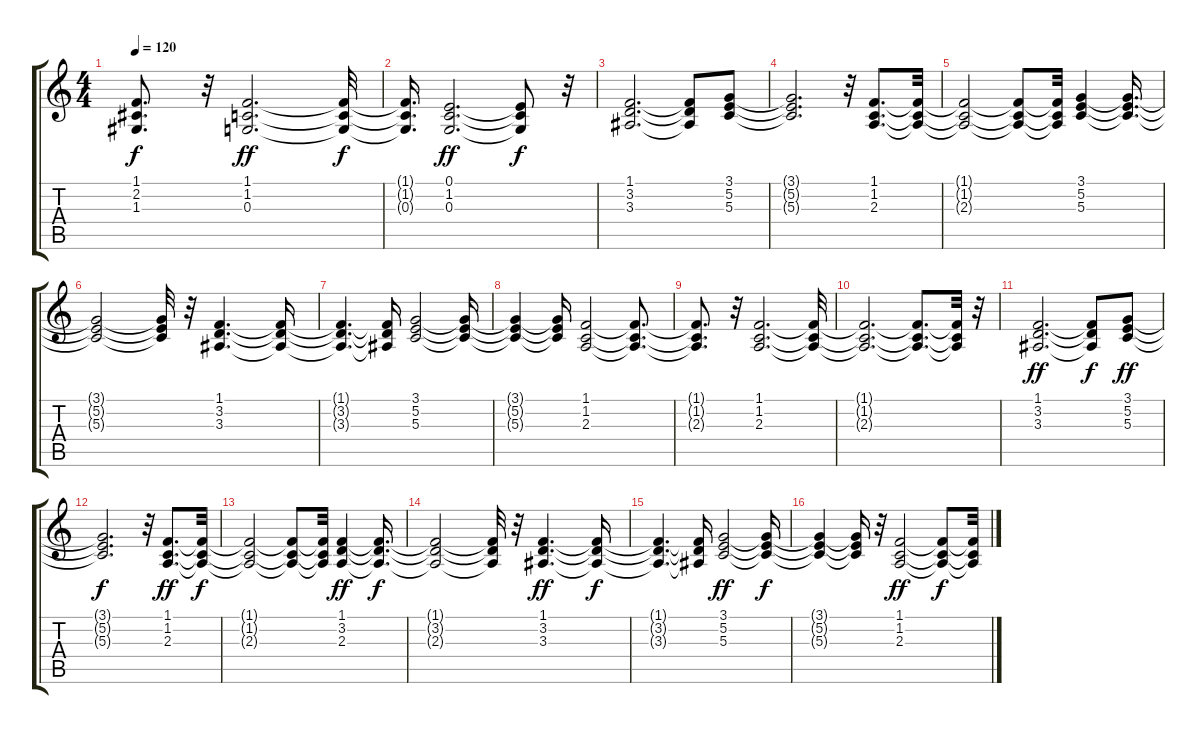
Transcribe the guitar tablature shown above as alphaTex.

\track "" {instrument electricpiano2}
\staff {score tabs}
\tuning (E4 B3 G3 D3 A2 E2) {hide}
\ts (4 4)
\tempo 120
\clef g2
\ks c
(1.1{t} 2.2{t} 1.3{t}).8{d dy f} r.32 (1.1 1.2 0.3).2{d dy ff} (1.1{t} 1.2{t} 0.3{t}).32{dy f} |
(1.1{t} 1.2{t} 0.3{t}).16{d} (0.1 1.2 0.3).2{d dy ff} (0.1{t} 1.2{t} 0.3{t}).8{dy f} r.32 |
(1.1 3.2 3.3).2{d instrument electricpiano2} (1.1{t} 3.2{t} 3.3{t}).8 (3.1 5.2 5.3).8 |
(3.1{t} 5.2{t} 5.3{t}).2{d} r.32 (1.1 1.2 2.3).8{d} (1.1{t} 1.2{t} 2.3{t}).32 |
(1.1{t} 1.2{t} 2.3{t}).2 (1.1{t} 1.2{t} 2.3{t}).8 (1.1{t} 1.2{t} 2.3{t}).32 (3.1 5.2 5.3).4 (3.1{t} 5.2{t} 5.3{t}).16{d} |
(3.1{t} 5.2{t} 5.3{t}).2 (3.1{t} 5.2{t} 5.3{t}).32 r.32 (1.1 3.2 3.3).4{d} (1.1{t} 3.2{t} 3.3{t}).16 |
(1.1{t} 3.2{t} 3.3{t}).4{d} (1.1{t} 3.2{t} 3.3{t}).16 (3.1 5.2 5.3).2 (3.1{t} 5.2{t} 5.3{t}).16 |
(3.1{t} 5.2{t} 5.3{t}).4 (3.1{t} 5.2{t} 5.3{t}).16 (1.1 1.2 2.3).2 (1.1{t} 1.2{t} 2.3{t}).8{d} |
(1.1{t} 1.2{t} 2.3{t}).8{d} r.32 (1.1 1.2 2.3).2{d} (1.1{t} 1.2{t} 2.3{t}).32 |
(1.1{t} 1.2{t} 2.3{t}).2{d} (1.1{t} 1.2{t} 2.3{t}).8{d} (1.1{t} 1.2{t} 2.3{t}).32 r.32 |
(1.1 3.2 3.3).2{d dy ff instrument acousticgrandpiano} (1.1{t} 3.2{t} 3.3{t}).8{dy f} (3.1 5.2 5.3).8{dy ff} |
(3.1{t} 5.2{t} 5.3{t}).2{d dy f} r.32 (1.1 1.2 2.3).8{d dy ff} (1.1{t} 1.2{t} 2.3{t}).32{dy f} |
(1.1{t} 1.2{t} 2.3{t}).2 (1.1{t} 1.2{t} 2.3{t}).8 (1.1{t} 1.2{t} 2.3{t}).32 (1.1 3.2 2.3).4{dy ff} (1.1{t} 3.2{t} 2.3{t}).16{d dy f} |
(1.1{t} 3.2{t} 2.3{t}).2 (1.1{t} 3.2{t} 2.3{t}).32 r.32 (1.1 3.2 3.3).4{d dy ff} (1.1{t} 3.2{t} 3.3{t}).16{dy f} |
(1.1{t} 3.2{t} 3.3{t}).4{d} (1.1{t} 3.2{t} 3.3{t}).16 (3.1 5.2 5.3).2{dy ff} (3.1{t} 5.2{t} 5.3{t}).16{dy f} |
(3.1{t} 5.2{t} 5.3{t}).4 (3.1{t} 5.2{t} 5.3{t}).16 r.32 (1.1 1.2 2.3).2{dy ff} (1.1{t} 1.2{t} 2.3{t}).8{dy f} (1.1{t} 1.2{t} 2.3{t}).32
